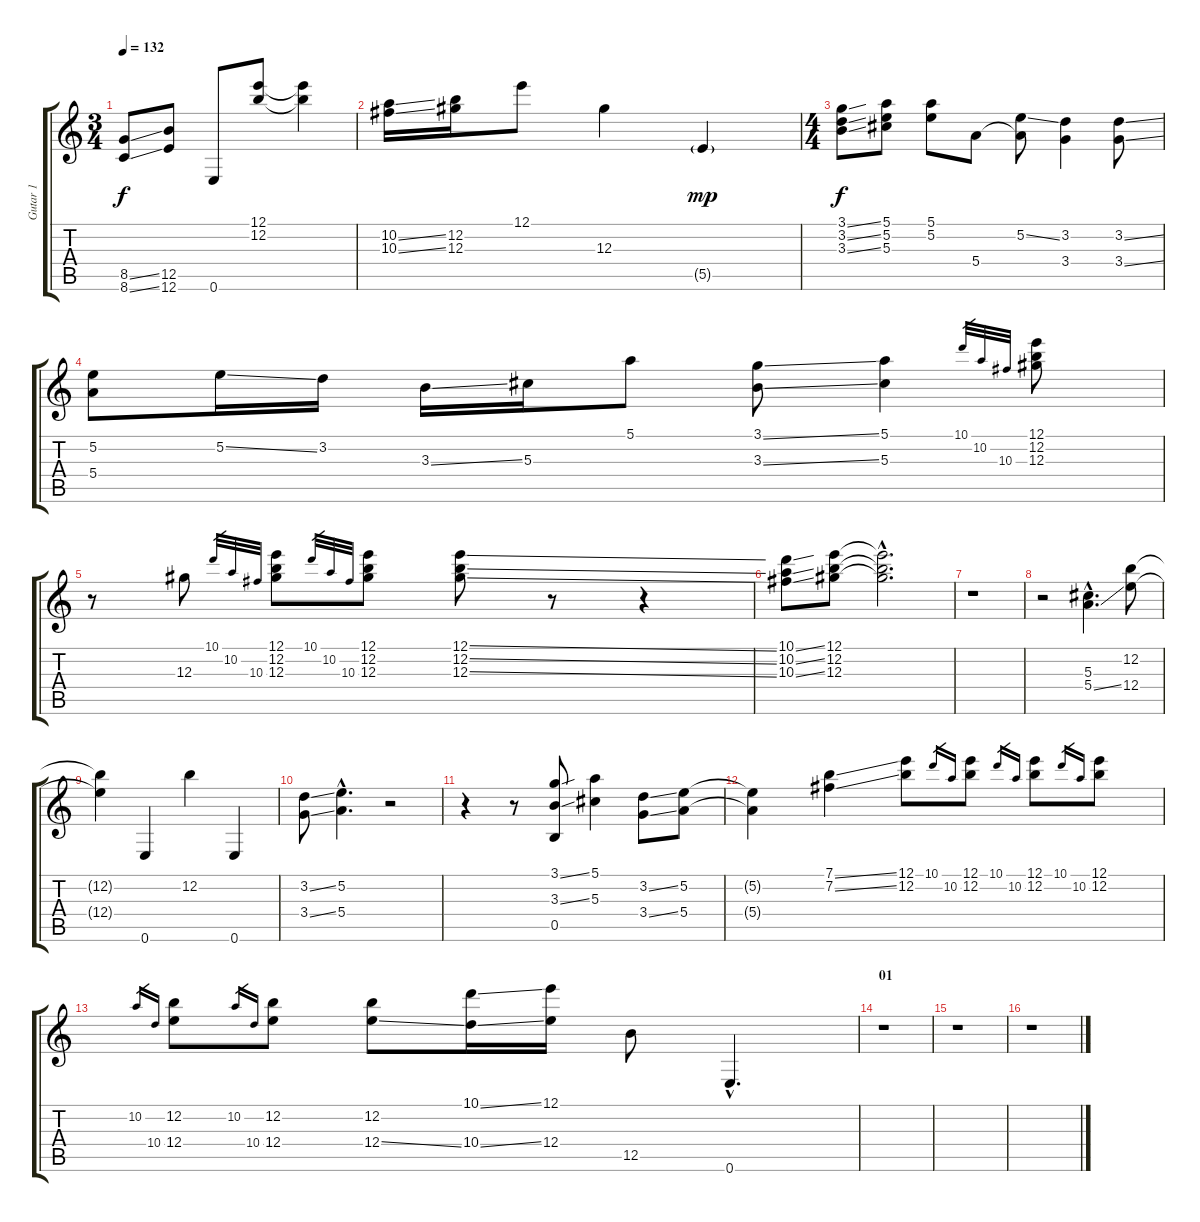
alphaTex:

\track ("Gutar 1" "Gutar 1") {instrument acousticguitarsteel}
\staff {score tabs}
\tuning (E4 B3 Ab3 E3 B2 E2) {hide}
\ts (3 4)
\tempo 132
\clef g2
\ks c
(8.5{ss} 8.6{ss}).8{dy f instrument acousticguitarsteel} (12.5 12.6).8 0.6.8 (12.1 12.2).8 (12.1{t} 12.2{t}).4 |
(10.2{ss} 10.3{ss}).16 (12.2 12.3).16 12.1.8 12.3.4 5.5{g}.4{dy mp} |
\ts (4 4)
(3.1{ss} 3.2{ss} 3.3{ss}).8{dy f} (5.1 5.2 5.3).8 (5.1 5.2).8 5.4.8 (5.2{ss} 5.4{t}).8 (3.2 3.4).4 (3.2{ss} 3.4{ss}).8 |
(5.2 5.4).8 5.2{ss}.16 3.2.16 3.3{ss}.16 5.3.16 5.1.8 (3.1{ss} 3.3{ss}).8 (5.1 5.3).4 10.1.32{gr} 10.2.32{gr} 10.3.32{gr} (12.1 12.2 12.3).8 |
r.8 12.3.8 10.1.32{gr} 10.2.32{gr} 10.3.32{gr} (12.1 12.2 12.3).8 10.1.32{gr} 10.2.32{gr} 10.3.32{gr} (12.1 12.2 12.3).8 (12.1{ss} 12.2{ss} 12.3{ss}).8 r.8 r.4 |
(10.1{ss} 10.2{ss} 10.3{ss}).8 (12.1 12.2 12.3).8 (12.1{hac t} 12.2{hac t} 12.3{hac t}).2{d} |
r.1 |
r.2 (5.3{hac} 5.4{ss hac}).4{d} (12.2 12.4).8 |
(12.2{t} 12.4{t}).4 0.6.4 12.2.4 0.6.4 |
(3.2{ss} 3.4{ss}).8 (5.2{hac} 5.4{hac}).4{d} r.2 |
r.4 r.8 (3.1{ss} 3.3{ss} 0.5).8 (5.1 5.3).4 (3.2{ss} 3.4{ss}).8 (5.2 5.4).8 |
(5.2{t} 5.4{t}).4 (7.1{ss} 7.2{ss}).4 (12.1 12.2).8 10.1.16{gr} 10.2.16{gr} (12.1 12.2).8 10.1.16{gr} 10.2.16{gr} (12.1 12.2).8 10.1.16{gr} 10.2.16{gr} (12.1 12.2).8 |
10.2.16{gr} 10.4.16{gr} (12.2 12.4).8 10.2.16{gr} 10.4.16{gr} (12.2 12.4).8 (12.2 12.4{ss}).8 (10.1{ss} 10.4{ss}).16 (12.1 12.4).16 12.5.8 0.6{hac}.4{d} |
\section ("" "01")
r.1 |
r.1 |
r.1
